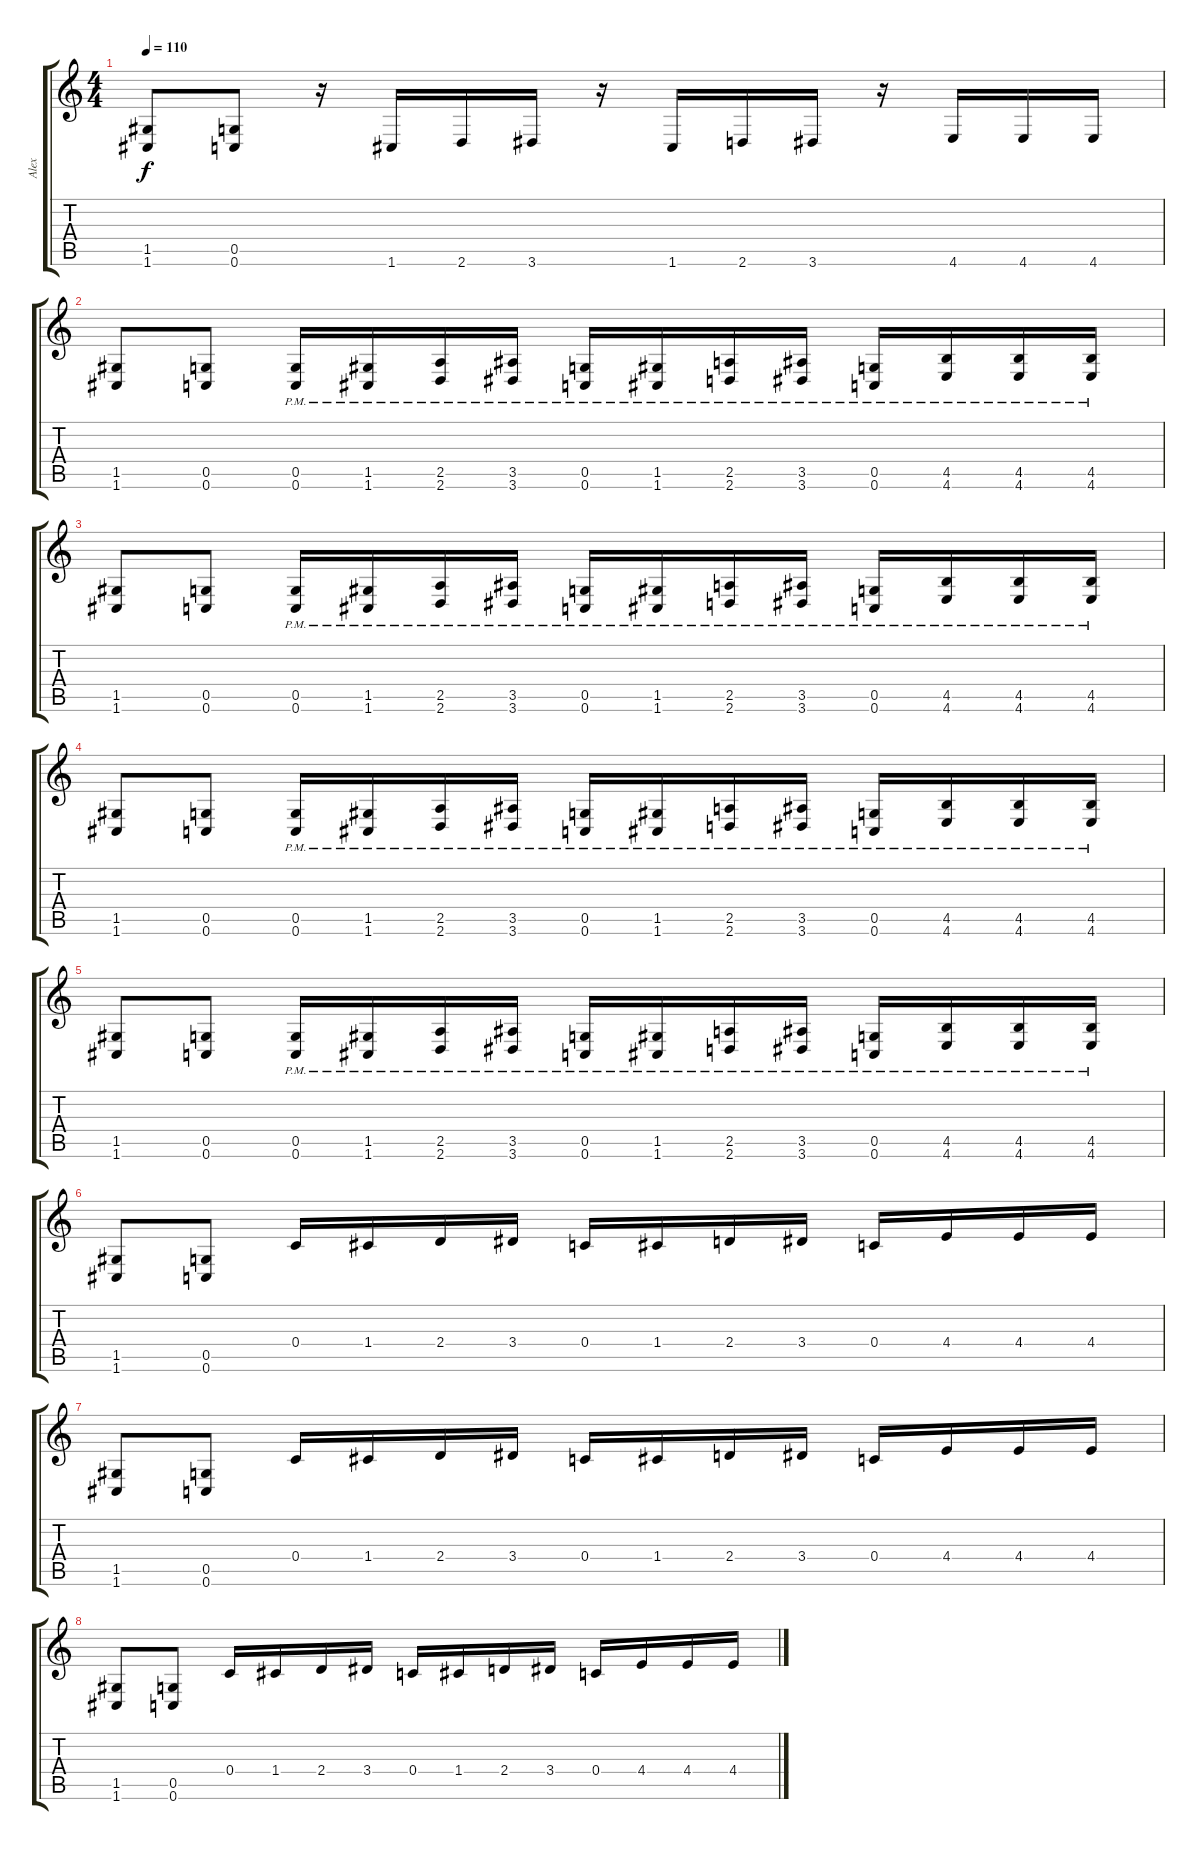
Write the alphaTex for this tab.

\track ("Alex" "Alex") {instrument distortionguitar}
\staff {score tabs}
\tuning (D4 A3 F3 C3 G2 C2) {hide}
\ts (4 4)
\tempo 110
\clef g2
\ks c
(1.5 1.6).8{dy f} (0.5 0.6).8 r.16 1.6.16 2.6.16 3.6.16 r.16 1.6.16 2.6.16 3.6.16 r.16 4.6.16 4.6.16 4.6.16 |
(1.5 1.6).8 (0.5 0.6).8 (0.5{pm} 0.6).16 (1.5{pm} 1.6{pm}).16 (2.5{pm} 2.6{pm}).16 (3.5{pm} 3.6{pm}).16 (0.5{pm} 0.6).16 (1.5{pm} 1.6{pm}).16 (2.5{pm} 2.6{pm}).16 (3.5{pm} 3.6{pm}).16 (0.5{pm} 0.6).16 (4.5{pm} 4.6{pm}).16 (4.5{pm} 4.6{pm}).16 (4.5{pm} 4.6{pm}).16 |
(1.5 1.6).8 (0.5 0.6).8 (0.5{pm} 0.6).16 (1.5{pm} 1.6{pm}).16 (2.5{pm} 2.6{pm}).16 (3.5{pm} 3.6{pm}).16 (0.5{pm} 0.6).16 (1.5{pm} 1.6{pm}).16 (2.5{pm} 2.6{pm}).16 (3.5{pm} 3.6{pm}).16 (0.5{pm} 0.6).16 (4.5{pm} 4.6{pm}).16 (4.5{pm} 4.6{pm}).16 (4.5{pm} 4.6{pm}).16 |
(1.5 1.6).8 (0.5 0.6).8 (0.5{pm} 0.6).16 (1.5{pm} 1.6{pm}).16 (2.5{pm} 2.6{pm}).16 (3.5{pm} 3.6{pm}).16 (0.5{pm} 0.6).16 (1.5{pm} 1.6{pm}).16 (2.5{pm} 2.6{pm}).16 (3.5{pm} 3.6{pm}).16 (0.5{pm} 0.6).16 (4.5{pm} 4.6{pm}).16 (4.5{pm} 4.6{pm}).16 (4.5{pm} 4.6{pm}).16 |
(1.5 1.6).8 (0.5 0.6).8 (0.5{pm} 0.6).16 (1.5{pm} 1.6{pm}).16 (2.5{pm} 2.6{pm}).16 (3.5{pm} 3.6{pm}).16 (0.5{pm} 0.6).16 (1.5{pm} 1.6{pm}).16 (2.5{pm} 2.6{pm}).16 (3.5{pm} 3.6{pm}).16 (0.5{pm} 0.6).16 (4.5{pm} 4.6{pm}).16 (4.5{pm} 4.6{pm}).16 (4.5{pm} 4.6{pm}).16 |
(1.5 1.6).8 (0.5 0.6).8 0.4.16 1.4.16 2.4.16 3.4.16 0.4.16 1.4.16 2.4.16 3.4.16 0.4.16 4.4.16 4.4.16 4.4.16 |
(1.5 1.6).8 (0.5 0.6).8 0.4.16 1.4.16 2.4.16 3.4.16 0.4.16 1.4.16 2.4.16 3.4.16 0.4.16 4.4.16 4.4.16 4.4.16 |
(1.5 1.6).8 (0.5 0.6).8 0.4.16 1.4.16 2.4.16 3.4.16 0.4.16 1.4.16 2.4.16 3.4.16 0.4.16 4.4.16 4.4.16 4.4.16
